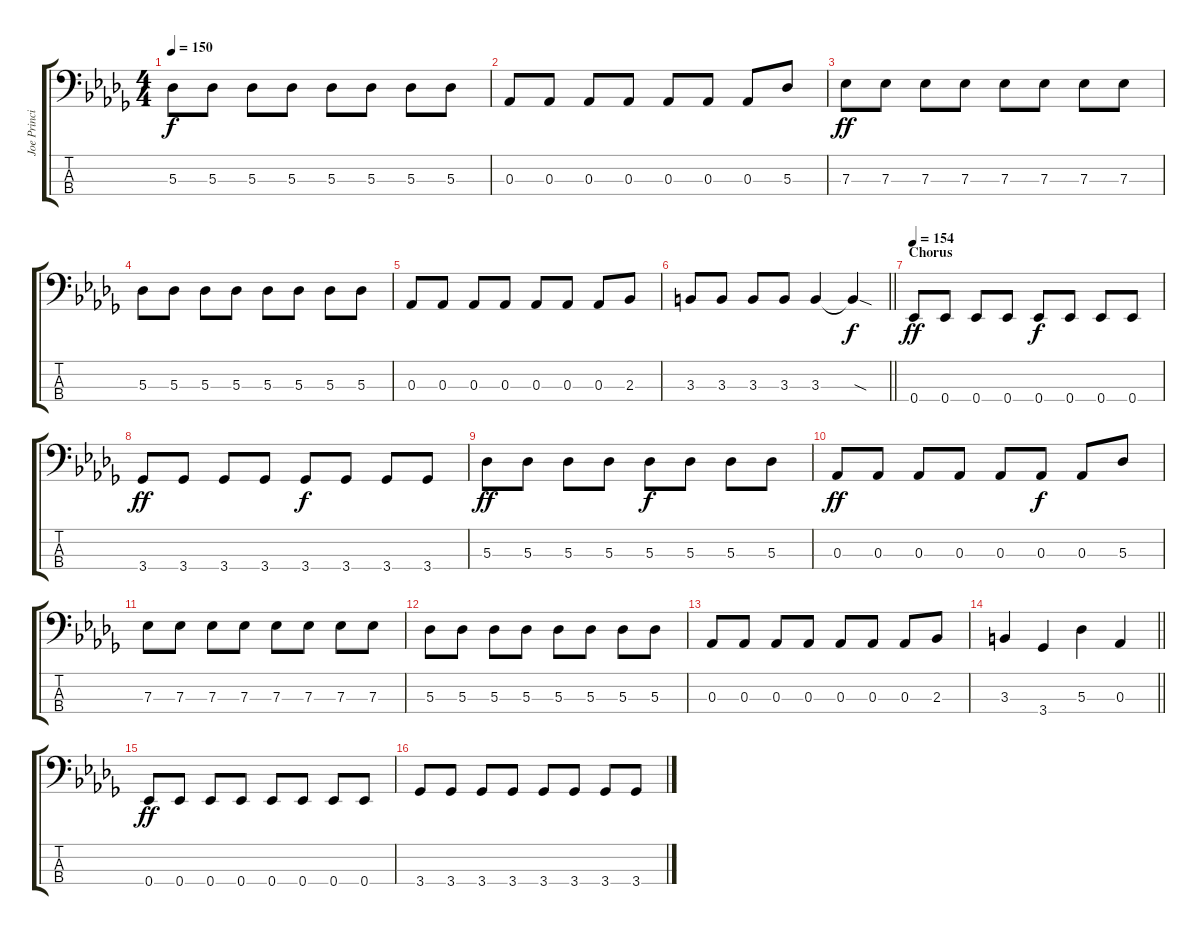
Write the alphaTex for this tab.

\track ("Joe Principe - Bass" "Joe Princi") {instrument electricbassfinger}
\staff {score tabs}
\tuning (Gb2 Db2 Ab1 Eb1) {hide}
\ts (4 4)
\tempo 150
\clef f4
\ks db
5.3.8{dy f} 5.3.8 5.3.8 5.3.8 5.3.8 5.3.8 5.3.8 5.3.8 |
0.3.8 0.3.8 0.3.8 0.3.8 0.3.8 0.3.8 0.3.8 5.3.8 |
7.3.8{dy ff} 7.3.8 7.3.8 7.3.8 7.3.8 7.3.8 7.3.8 7.3.8 |
5.3.8 5.3.8 5.3.8 5.3.8 5.3.8 5.3.8 5.3.8 5.3.8 |
0.3.8 0.3.8 0.3.8 0.3.8 0.3.8 0.3.8 0.3.8 2.3.8 |
\barLineRight lightlight
3.3.8 3.3.8 3.3.8 3.3.8 3.3.4 3.3{sod t}.4{dy f} |
\section ("" "Chorus")
\tempo 154
0.4.8{dy ff} 0.4.8 0.4.8 0.4.8 0.4.8{dy f} 0.4.8 0.4.8 0.4.8 |
3.4.8{dy ff} 3.4.8 3.4.8 3.4.8 3.4.8{dy f} 3.4.8 3.4.8 3.4.8 |
5.3.8{dy ff} 5.3.8 5.3.8 5.3.8 5.3.8{dy f} 5.3.8 5.3.8 5.3.8 |
0.3.8{dy ff} 0.3.8 0.3.8 0.3.8 0.3.8 0.3.8{dy f} 0.3.8 5.3.8 |
7.3.8 7.3.8 7.3.8 7.3.8 7.3.8 7.3.8 7.3.8 7.3.8 |
5.3.8 5.3.8 5.3.8 5.3.8 5.3.8 5.3.8 5.3.8 5.3.8 |
0.3.8 0.3.8 0.3.8 0.3.8 0.3.8 0.3.8 0.3.8 2.3.8 |
\barLineRight lightlight
3.3.4 3.4.4 5.3.4 0.3.4 |
0.4.8{dy ff} 0.4.8 0.4.8 0.4.8 0.4.8 0.4.8 0.4.8 0.4.8 |
3.4.8 3.4.8 3.4.8 3.4.8 3.4.8 3.4.8 3.4.8 3.4.8
